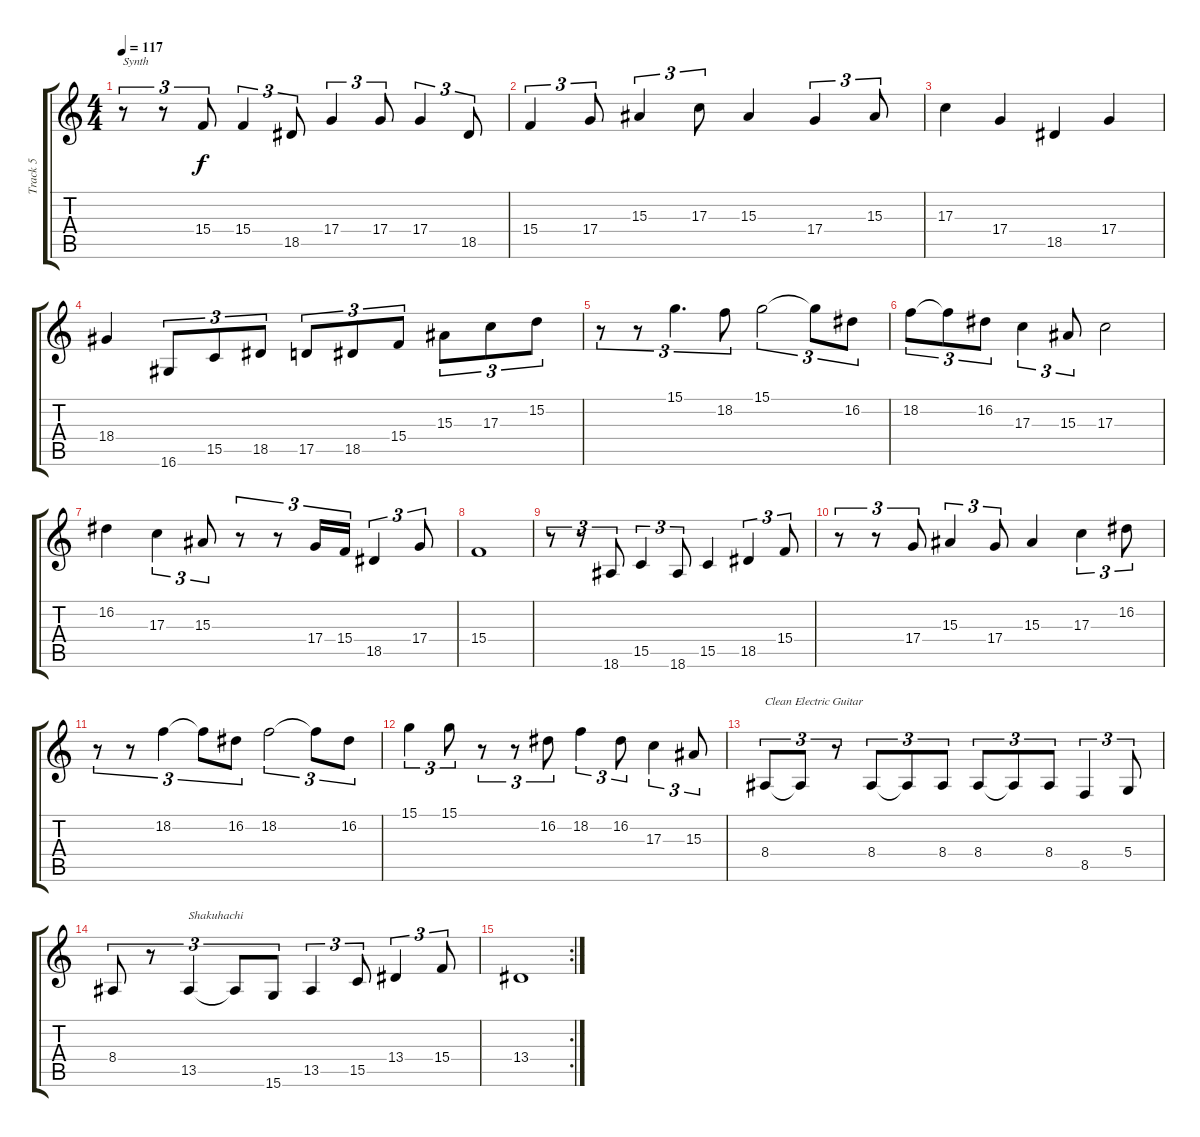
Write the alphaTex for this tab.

\track ("Track 5" "Track 5") {instrument flute}
\staff {score tabs}
\tuning (E4 B3 G3 D3 A2 E2) {hide}
\ts (4 4)
\tempo 117
\clef g2
\ks c
r.8{tu (3 2) txt "Synth" dy f instrument stringensemble1} r.8{tu (3 2)} 15.4.8{tu (3 2)} 15.4.4{tu (3 2)} 18.5.8{tu (3 2)} 17.4.4{tu (3 2)} 17.4.8{tu (3 2)} 17.4.4{tu (3 2)} 18.5.8{tu (3 2)} |
15.4.4{tu (3 2)} 17.4.8{tu (3 2)} 15.3.4{tu (3 2)} 17.3.8{tu (3 2)} 15.3.4 17.4.4{tu (3 2)} 15.3.8{tu (3 2)} |
17.3.4 17.4.4 18.5.4 17.4.4 |
18.4.4 16.6.8{tu (3 2)} 15.5.8{tu (3 2)} 18.5.8{tu (3 2)} 17.5.8{tu (3 2)} 18.5.8{tu (3 2)} 15.4.8{tu (3 2)} 15.3.8{tu (3 2)} 17.3.8{tu (3 2)} 15.2.8{tu (3 2)} |
r.8{tu (3 2)} r.8{tu (3 2)} 15.1.4{d tu (3 2)} 18.2.8{tu (3 2)} 15.1.2{tu (3 2)} 15.1{t}.8{tu (3 2)} 16.2.8{tu (3 2)} |
18.2.8{tu (3 2)} 18.2{t}.8{tu (3 2)} 16.2.8{tu (3 2)} 17.3.4{tu (3 2)} 15.3.8{tu (3 2)} 17.3.2 |
16.2.4 17.3.4{tu (3 2)} 15.3.8{tu (3 2)} r.8{tu (3 2)} r.8{tu (3 2)} 17.4.16{tu (3 2)} 15.4.16{tu (3 2)} 18.5.4{tu (3 2)} 17.4.8{tu (3 2)} |
15.4.1 |
r.8{tu (3 2)} r.8{tu (3 2)} 18.6.8{tu (3 2)} 15.5.4{tu (3 2)} 18.6.8{tu (3 2)} 15.5.4 18.5.4{tu (3 2)} 15.4.8{tu (3 2)} |
r.8{tu (3 2)} r.8{tu (3 2)} 17.4.8{tu (3 2)} 15.3.4{tu (3 2)} 17.4.8{tu (3 2)} 15.3.4 17.3.4{tu (3 2)} 16.2.8{tu (3 2)} |
r.8{tu (3 2)} r.8{tu (3 2)} 18.2.4{tu (3 2)} 18.2{t}.8{tu (3 2)} 16.2.8{tu (3 2)} 18.2.2{tu (3 2)} 18.2{t}.8{tu (3 2)} 16.2.8{tu (3 2)} |
15.1.4{tu (3 2)} 15.1.8{tu (3 2)} r.8{tu (3 2)} r.8{tu (3 2)} 16.2.8{tu (3 2)} 18.2.4{tu (3 2)} 16.2.8{tu (3 2)} 17.3.4{tu (3 2)} 15.3.8{tu (3 2)} |
8.4.8{tu (3 2) txt "Clean Electric Guitar" instrument electricguitarclean} 8.4{t}.8{tu (3 2)} r.8{tu (3 2)} 8.4.8{tu (3 2)} 8.4{t}.8{tu (3 2)} 8.4.8{tu (3 2)} 8.4.8{tu (3 2)} 8.4{t}.8{tu (3 2)} 8.4.8{tu (3 2)} 8.5.4{tu (3 2)} 5.4.8{tu (3 2)} |
8.4.8{tu (3 2)} r.8{tu (3 2)} 13.5.4{tu (3 2) txt "Shakuhachi" instrument shakuhachi} 13.5{t}.8{tu (3 2)} 15.6.8{tu (3 2)} 13.5.4{tu (3 2)} 15.5.8{tu (3 2)} 13.4.4{tu (3 2)} 15.4.8{tu (3 2)} |
\rc 2
13.4.1
